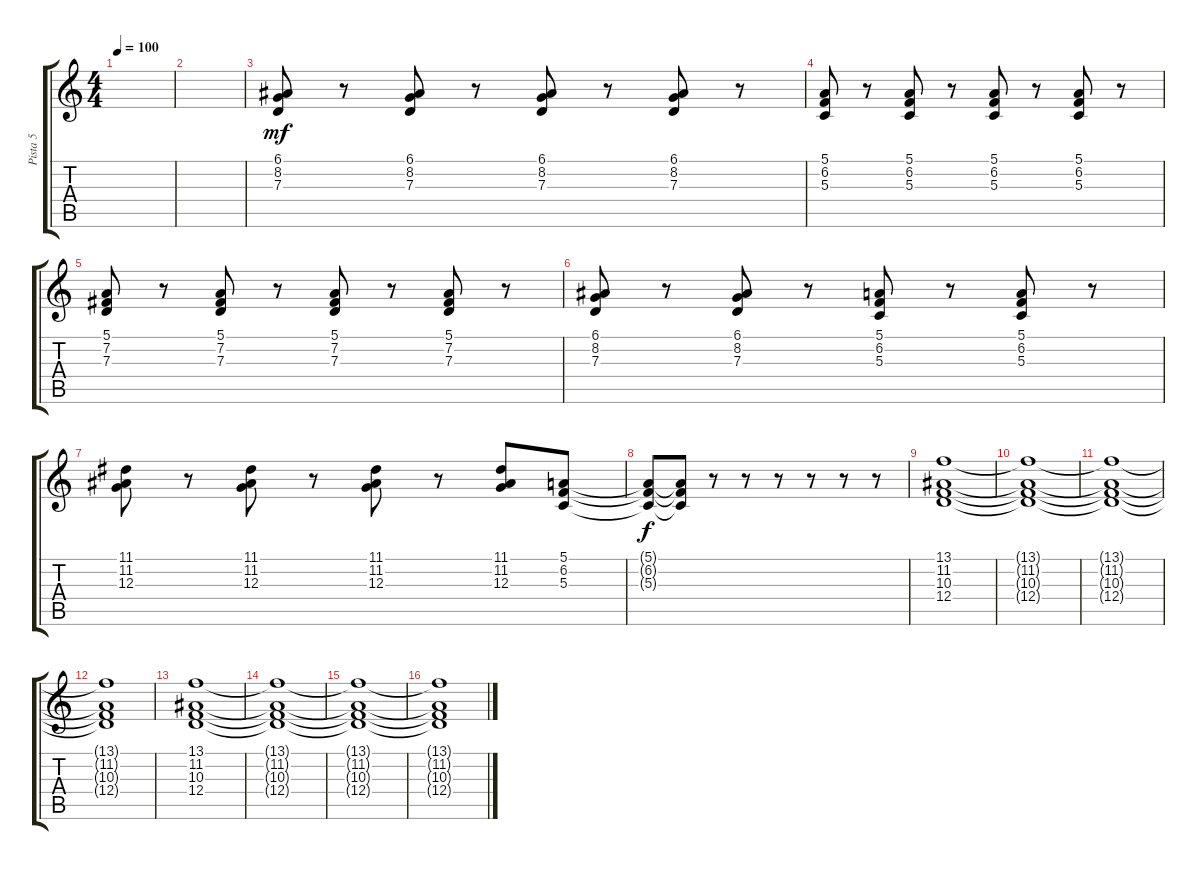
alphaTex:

\track ("Pista 5" "Pista 5") {instrument pad2warm}
\staff {score tabs}
\tuning (E4 B3 G3 D3 A2 E2) {hide}
\ts (4 4)
\tempo 100
\clef g2
\ks c
|
|
(6.1 8.2 7.3).8{dy mf volume 6 instrument churchorgan} r.8 (6.1 8.2 7.3).8 r.8 (6.1 8.2 7.3).8 r.8 (6.1 8.2 7.3).8 r.8 |
(5.1 6.2 5.3).8 r.8 (5.1 6.2 5.3).8 r.8 (5.1 6.2 5.3).8 r.8 (5.1 6.2 5.3).8 r.8 |
(5.1 7.2 7.3).8 r.8 (5.1 7.2 7.3).8 r.8 (5.1 7.2 7.3).8 r.8 (5.1 7.2 7.3).8 r.8 |
(6.1 8.2 7.3).8 r.8 (6.1 8.2 7.3).8 r.8 (5.1 6.2 5.3).8 r.8 (5.1 6.2 5.3).8 r.8 |
(11.1 11.2 12.3).8 r.8 (11.1 11.2 12.3).8 r.8 (11.1 11.2 12.3).8 r.8 (11.1 11.2 12.3).8 (5.1 6.2 5.3).8 |
(5.1{t} 6.2{t} 5.3{t}).8{dy f} (5.1{t} 6.2{t} 5.3{t}).8 r.8 r.8 r.8 r.8 r.8 r.8 |
(13.1 11.2 10.3 12.4).1{volume 6 instrument pad2warm} |
(13.1{t} 11.2{t} 10.3{t} 12.4{t}).1 |
(13.1{t} 11.2{t} 10.3{t} 12.4{t}).1 |
(13.1{t} 11.2{t} 10.3{t} 12.4{t}).1 |
(13.1 11.2 10.3 12.4).1 |
(13.1{t} 11.2{t} 10.3{t} 12.4{t}).1 |
(13.1{t} 11.2{t} 10.3{t} 12.4{t}).1 |
(13.1{t} 11.2{t} 10.3{t} 12.4{t}).1
